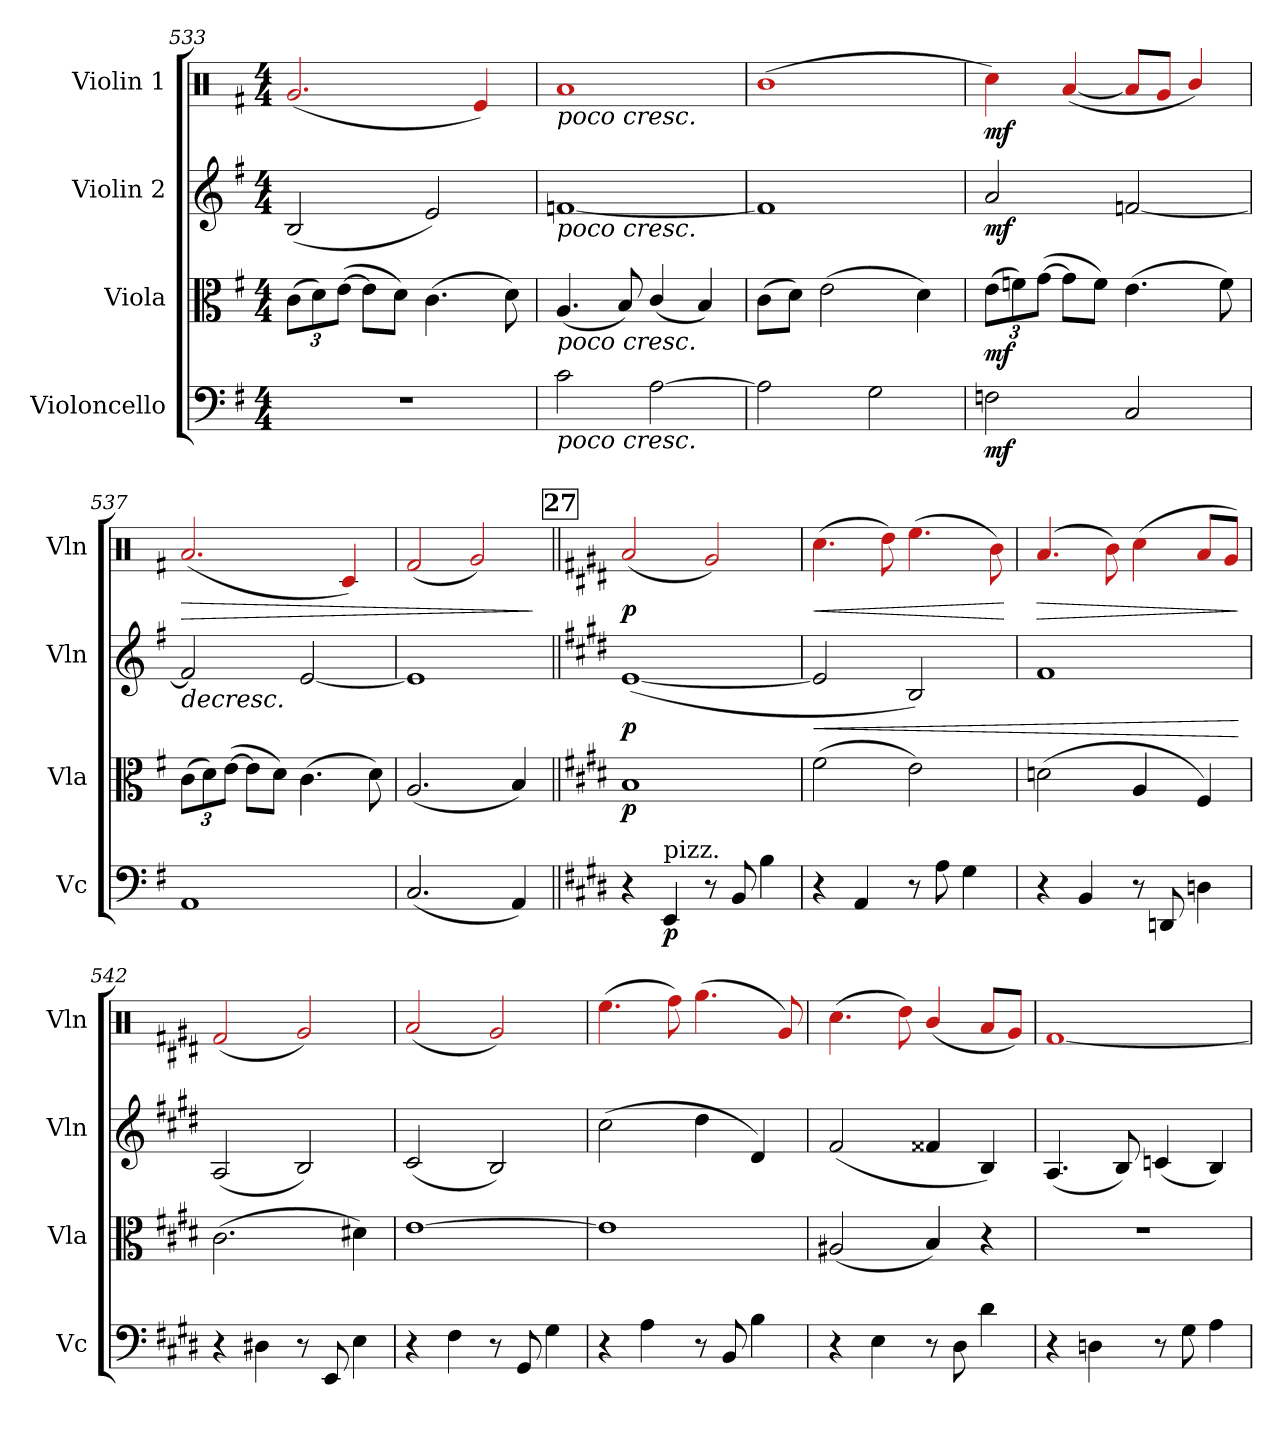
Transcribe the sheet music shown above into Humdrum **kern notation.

**kern	**dynam	**kern	**dynam	**kern	**dynam	**kern	**dynam
*part4	*part4	*part3	*part3	*part2	*part2	*part1	*part1
*staff4	*staff4	*staff3	*staff3	*staff2	*staff2	*staff1	*staff1
*I"Violoncello	*	*I"Viola	*	*I"Violin 2	*	*I"Violin 1	*
*I'Vc	*	*I'Vla	*	*I'Vln	*	*I'Vln	*
*clefF4	*	*clefC3	*	*clefG2	*	*clefX	*
*k[f#]	*	*k[f#]	*	*k[f#]	*	*k[f#]	*
*M4/4	*	*M4/4	*	*M4/4	*	*M4/4	*
*	*	*Xbrackettup	*	*	*	*	*
=533	=533	=533	=533	=533	=533	=533	=533
1r	.	(>12c\L	.	(<2B/	.	(<2.g/	.
.	.	12d\)	.	.	.	.	.
.	.	(>[12e\J	.	.	.	.	.
.	.	8e\L]	.	.	.	.	.
.	.	8d\J)	.	.	.	.	.
.	.	(>4.c\	.	2e/)	.	.	.
.	.	.	.	.	.	4e/)	.
.	.	8d\)	.	.	.	.	.
!!LO:LB:g=z
=534	=534	=534	=534	=534	=534	=534	=534
!	!	!	!	!	!	!LO:TX:b:i:t=poco cresc.	!
!	!	!	!	!LO:TX:b:i:t=poco cresc.	!	!	!
!	!	!LO:TX:b:i:t=poco cresc.	!	!	!	!	!
!LO:TX:b:i:t=poco cresc.	!	!	!	!	!	!	!
2c\	.	(<4.A/	.	[1fn	.	1a	.
.	.	8B/)	.	.	.	.	.
[2A\	.	(<4c/	.	.	.	.	.
.	.	4B/)	.	.	.	.	.
=535	=535	=535	=535	=535	=535	=535	=535
2A\]	.	(>8c\L	.	1f]	.	(>1b	.
.	.	8d\J)	.	.	.	.	.
.	.	(>2e\	.	.	.	.	.
2G\	.	.	.	.	.	.	.
.	.	4d\)	.	.	.	.	.
=536	=536	=536	=536	=536	=536	=536	=536
!	!LO:DY:b	!	!LO:DY:b	!	!LO:DY:b	!	!LO:DY:b
2Fn\	mf	(>12e\L	mf	2a/	mf	4cc\)	mf
.	.	12fn\)	.	.	.	.	.
.	.	(>[12g\J	.	.	.	.	.
.	.	8g\L]	.	.	.	(<[4a/	.
.	.	8f\J)	.	.	.	.	.
2C/	.	(>4.e\	.	[2fn/	.	8a/L]	.
.	.	.	.	.	.	8g/J	.
.	.	.	.	.	.	4b/)	.
.	.	8f\)	.	.	.	.	.
=537	=537	=537	=537	=537	=537	=537	=537
!	!	!	!	!	!LO:HP:b	!	!LO:HP:b
1AA	.	(>12c\L	.	2f/]	>	(<2.a/	>
.	.	12d\)	.	.	.	.	.
.	.	(>[12e\J	.	.	.	.	.
.	.	8e\L]	.	.	.	.	.
.	.	8d\J)	.	.	.	.	.
.	.	(>4.c\	.	[2e/	.	.	.
.	.	.	.	.	.	4c/)	.
.	.	8d\)	.	.	.	.	.
=538	=538	=538	=538	=538	=538	=538	=538
(<2.C/	.	(<2.A/	.	1e]	.	(<2f/	.
.	.	.	.	.	.	2g/)	.
4AA/)	.	4B/)	.	.	.	.	.
.	.	.	.	.	.	.	]
!!LO:LB:g=z
!!LO:REH:place=s1:a:B:fs=14:t=27
=539||	=539||	=539||	=539||	=539||	=539||	=539||	=539||
*k[f#c#g#d#]	*	*k[f#c#g#d#]	*	*k[f#c#g#d#]	*	*k[f#c#g#d#]	*
!	!	!	!LO:DY:b	!	!LO:DY:b	!	!LO:DY:b
4r	.	1B	p	(>[1e	p	(<2a/	p
!LO:TX:a:t=pizz.	!	!	!	!	!	!	!
!	!LO:DY:b	!	!	!	!	!	!
4EE/	p	.	.	.	.	.	.
8r	.	.	.	.	.	2g/)	.
8BB/	.	.	.	.	.	.	.
4B\	.	.	.	.	.	.	.
=540	=540	=540	=540	=540	=540	=540	=540
!	!	!	!	!	!LO:HP:b	!	!LO:HP:b
4r	.	(>2f#\	.	2e/]	<	(>4.cc\	<
4AA/	.	.	.	.	.	.	.
.	.	.	.	.	.	8dd\)	.
8r	.	2e\)	.	2B/)	.	(>4.ee\	.
8A\	.	.	.	.	.	.	.
4G#\	.	.	.	.	.	.	.
.	.	.	.	.	.	8b\)	.
.	.	.	.	.	]	.	[
=541	=541	=541	=541	=541	=541	=541	=541
!	!	!	!	!	!	!	!LO:HP:b
4r	.	(>2dn\	.	1f#	.	(>4.a/	>
4BB/	.	.	.	.	.	.	.
.	.	.	.	.	.	8b\)	.
8r	.	4A/	.	.	.	(>4cc\	.
8DDn/	.	.	.	.	.	.	.
4Dn\	.	4F#/)	.	.	.	8a/L	.
.	.	.	.	.	.	8g/J)	.
.	.	.	.	.	[	.	]
=542	=542	=542	=542	=542	=542	=542	=542
4r	.	(>2.c#\	.	(<2A/	.	(<2f/	.
4D#X\	.	.	.	.	.	.	.
8r	.	.	.	2B/)	.	2g/)	.
8EE/	.	.	.	.	.	.	.
4E\	.	4d#X\)	.	.	.	.	.
=543	=543	=543	=543	=543	=543	=543	=543
4r	.	[1e	.	(<2c#/	.	(<2a#X/	.
4F#\	.	.	.	.	.	.	.
8r	.	.	.	2B/)	.	2g/)	.
8GG#/	.	.	.	.	.	.	.
4G#\	.	.	.	.	.	.	.
!!LO:PB:g=z
=544	=544	=544	=544	=544	=544	=544	=544
4r	.	1e]	.	(>2cc#\	.	(>4.ee\	.
4A\	.	.	.	.	.	.	.
.	.	.	.	.	.	8ff\)	.
8r	.	.	.	4dd#\	.	(>4.gg\	.
8BB/	.	.	.	.	.	.	.
4B\	.	.	.	4d#/)	.	.	.
.	.	.	.	.	.	8g/)	.
=545	=545	=545	=545	=545	=545	=545	=545
4r	.	(<2A#X/	.	(<2f#/	.	(>4.cc\	.
4E\	.	.	.	.	.	.	.
.	.	.	.	.	.	8dd\)	.
8r	.	4B/)	.	4f##X/	.	(<4b/	.
8D#\	.	.	.	.	.	.	.
4d#\	.	4r	.	4B/)	.	8a#X/L	.
.	.	.	.	.	.	8g/J)	.
=546	=546	=546	=546	=546	=546	=546	=546
!	!LO:DY:b	!	!	!	!LO:DY:b	!	!LO:DY:b
4r	other-dynamics	1r	.	(<4.A/	other-dynamics	[1f	other-dynamics
4Dn\	.	.	.	.	.	.	.
.	.	.	.	8B/)	.	.	.
8r	.	.	.	(<4cn/	.	.	.
8G#\	.	.	.	.	.	.	.
4A\	.	.	.	4B/)	.	.	.
=	=	=	=	=	=	=	=
*-	*-	*-	*-	*-	*-	*-	*-
